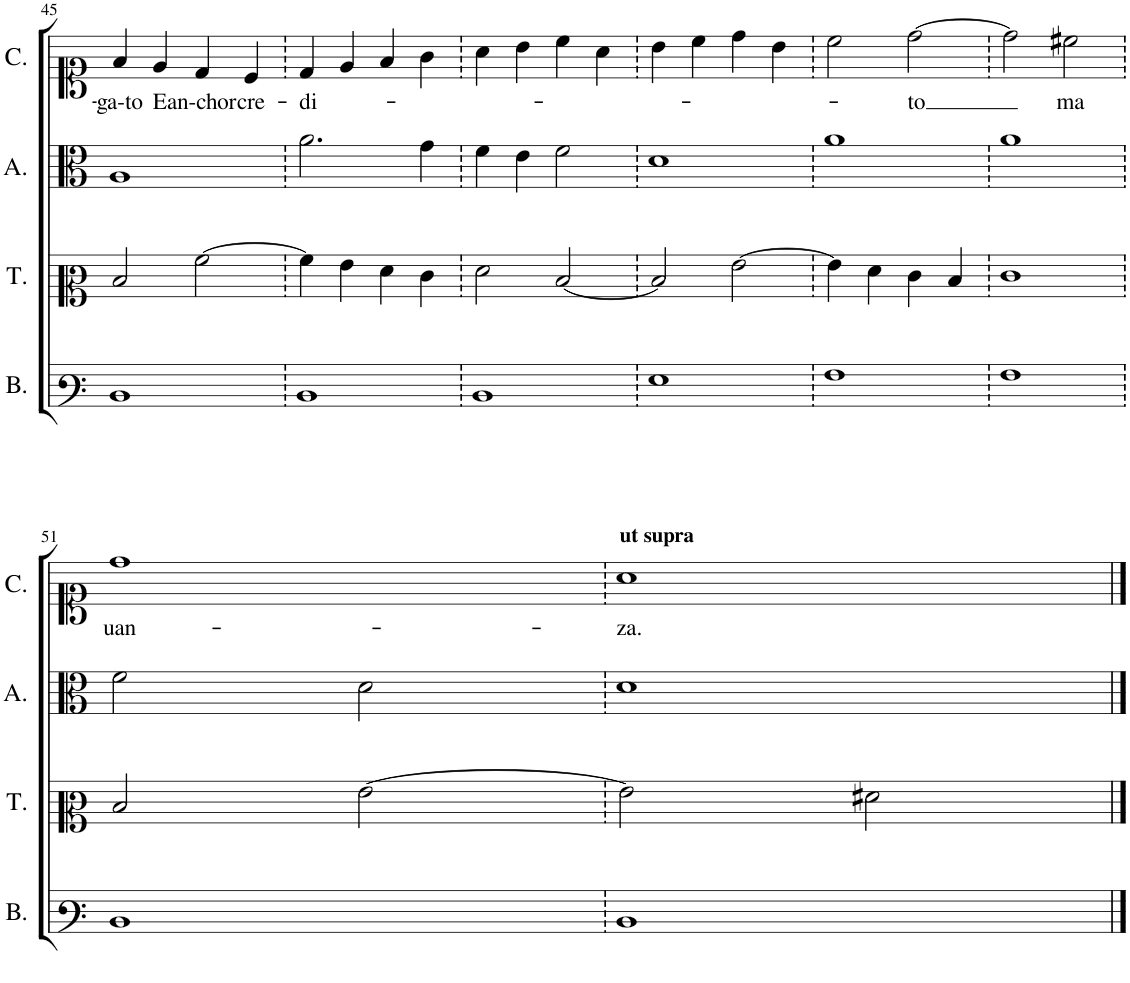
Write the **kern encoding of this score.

**kern	**kern	**kern	**kern	**text
*part4	*part3	*part2	*part1	*part1
*staff4	*staff3	*staff2	*staff1	*staff1
*I"Bassus	*I"Tenor	*I"Altus	*I"Cantus	*
*I'B.	*I'T.	*I'A.	*I'C.	*
!!LO:PB:g=z
*clefF3	*clefC2	*clefC3	*clefC1	*
*k[]	*k[]	*k[]	*k[]	*
*M4/4	*M4/4	*M4/4	*M4/4	*
*met(c)	*met(c)	*met(c)	*met(c)	*
=45	=45	=45	=45	=45
!	!	!	!	!LO:LY:b
1D	2d/	1A	4f/	-ga-to
!	!	!	!	!LO:LY:b
.	.	.	4e/	E
!	!	!	!	!LO:LY:b
.	[2a\	.	4d/	an-chor
!	!	!	!	!LO:LY:b
.	.	.	4c/	cre-
=46	=46	=46	=46	=46
!	!	!	!	!LO:LY:b
1D	4a\]	2.a\	4d/	-di-
.	4g\	.	4e/	.
.	4f\	.	4f/	.
.	4e\	4g\	4g\	.
=47	=47	=47	=47	=47
1D	2f\	4f\	4a\	.
.	.	4e\	4b\	.
.	[2d/	2f\	4cc\	.
.	.	.	4a\	.
=48	=48	=48	=48	=48
1G	2d/]	1d	4b\	.
.	.	.	4cc\	.
.	[2g\	.	4dd\	.
.	.	.	4b\	.
=49	=49	=49	=49	=49
1A	4g\]	1a	2cc\	.
.	4f\	.	.	.
!	!	!	!	!LO:LY:b
.	4e\	.	[2dd\	-to
.	4d/	.	.	.
=50	=50	=50	=50	=50
1A	1e	1a	2dd\]	.
!	!	!	!	!LO:LY:b
.	.	.	2cc#X\	ma
!!LO:LB:g=z
=51	=51	=51	=51	=51
!	!	!	!	!LO:LY:b
1D	2d/	2f\	1dd	uan-
.	[2g\	2d\	.	.
=52	=52	=52	=52	=52
!	!	!	!LO:TX:a:B:t=ut supra	!
!	!	!	!	!LO:LY:b
1D	2g\]	1d	1a	-za.
.	2f#X\	.	.	.
==	==	==	==	==
*-	*-	*-	*-	*-
